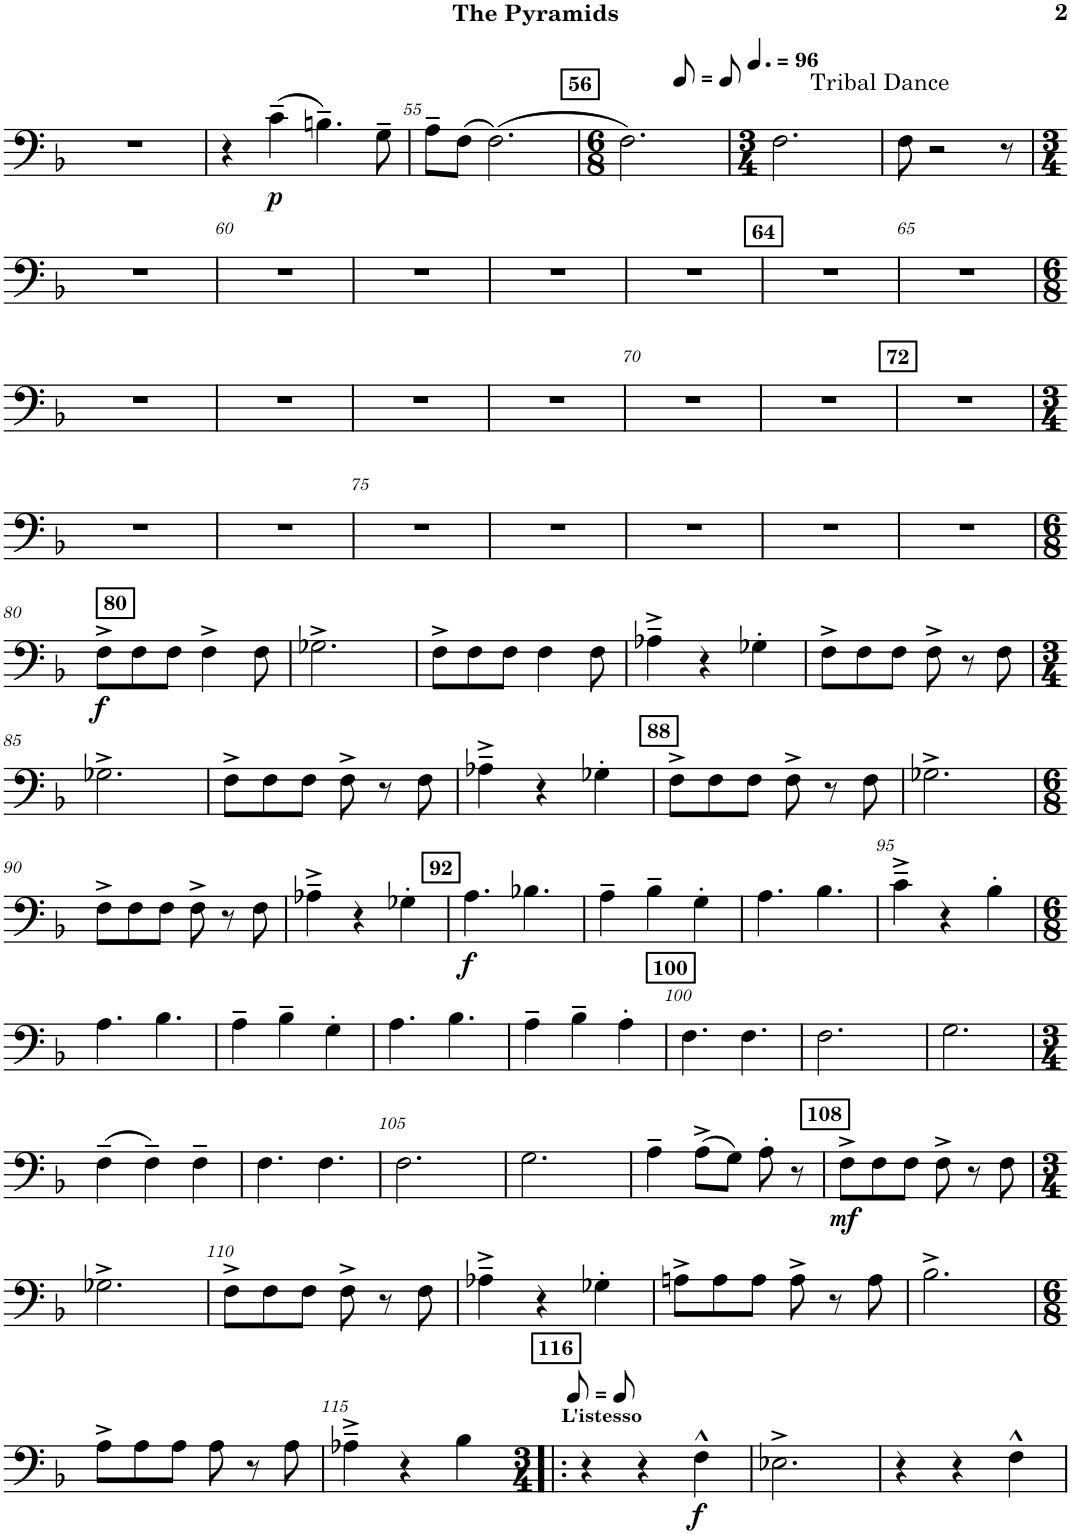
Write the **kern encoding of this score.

**kern	**dynam
*part1	*part1
*staff1	*staff1
*I"Euphonium	*
*I'Euph.	*
!!LO:PB:g=z
*clefF4	*
*k[b-]	*
*M4/4	*
=53	=53
1r	.
=54	=54
4r	.
!	!LO:DY:b
(4c~\	p
4.Bn~\)	.
8G~\	.
=55	=55
8A~\L	.
(8F\J	.
(2.F\)	.
!!LO:REH:place=s1:a:B:cj:fs=8:t=56
=56	=56
*M6/8	*
!LO:TX:a:t=Tribal Dance	!
2.F\)	.
=57	=57
*M3/4	*
2.F\	.
=58	=58
*M6/8	*
8F\	.
2r	.
*MM144	*
8r	.
!!LO:LB:g=z
=59	=59
*M3/4	*
2.r	.
=60	=60
*M6/8	*
2.r	.
=61	=61
*M3/4	*
2.r	.
=62	=62
*M6/8	*
2.r	.
=63	=63
*M3/4	*
2.r	.
!!LO:REH:place=s1:a:B:cj:fs=8:t=64
=64	=64
*M6/8	*
2.r	.
=65	=65
*M3/4	*
2.r	.
!!LO:LB:g=z
=66	=66
*M6/8	*
2.r	.
=67	=67
*M3/4	*
2.r	.
=68	=68
*M6/8	*
2.r	.
=69	=69
*M3/4	*
2.r	.
=70	=70
*M6/8	*
2.r	.
=71	=71
*M3/4	*
2.r	.
!!LO:REH:place=s1:a:B:cj:fs=8:t=72
=72	=72
*M6/8	*
2.r	.
!!LO:LB:g=z
=73	=73
*M3/4	*
2.r	.
=74	=74
*M6/8	*
2.r	.
=75	=75
*M3/4	*
2.r	.
=76	=76
*M6/8	*
2.r	.
=77	=77
*M3/4	*
2.r	.
=78	=78
*M6/8	*
2.r	.
=79	=79
*M3/4	*
2.r	.
!!LO:LB:g=z
!!LO:REH:place=s1:a:B:cj:fs=8:t=80
=80	=80
*M6/8	*
!	!LO:DY:b
8F^\L	f
8F\	.
8F\J	.
4F^\	.
8F\	.
=81	=81
*M3/4	*
2.G-X^\	.
=82	=82
*M6/8	*
8F^\L	.
8F\	.
8F\J	.
4F\	.
8F\	.
=83	=83
*M3/4	*
4A-X~^\	.
4r	.
4G-X'\	.
=84	=84
*M6/8	*
8F^\L	.
8F\	.
8F\J	.
8F^\	.
8r	.
8F\	.
!!LO:LB:g=z
=85	=85
*M3/4	*
2.G-X^\	.
=86	=86
*M6/8	*
8F^\L	.
8F\	.
8F\J	.
8F^\	.
8r	.
8F\	.
=87	=87
*M3/4	*
4A-X~^\	.
4r	.
4G-X'\	.
!!LO:REH:place=s1:a:B:cj:fs=8:t=88
=88	=88
*M6/8	*
8F^\L	.
8F\	.
8F\J	.
8F^\	.
8r	.
8F\	.
=89	=89
*M3/4	*
2.G-X^\	.
!!LO:LB:g=z
=90	=90
*M6/8	*
8F^\L	.
8F\	.
8F\J	.
8F^\	.
8r	.
8F\	.
=91	=91
*M3/4	*
4A-X~^\	.
4r	.
4G-X'\	.
!!LO:REH:place=s1:a:B:cj:fs=8:t=92
=92	=92
*M6/8	*
!	!LO:DY:b
4.A\	f
4.B-X\	.
=93	=93
*M3/4	*
4A~\	.
4B-~\	.
4G'\	.
=94	=94
*M6/8	*
4.A\	.
4.B-\	.
=95	=95
*M3/4	*
4c~^\	.
4r	.
4B-'\	.
!!LO:LB:g=z
=96	=96
*M6/8	*
4.A\	.
4.B-\	.
=97	=97
*M3/4	*
4A~\	.
4B-~\	.
4G'\	.
=98	=98
*M6/8	*
4.A\	.
4.B-\	.
=99	=99
*M3/4	*
4A~\	.
4B-~\	.
4A'\	.
!!LO:REH:place=s1:a:B:cj:fs=8:t=100
=100	=100
*M6/8	*
4.F\	.
4.F\	.
=101	=101
*M3/4	*
2.F\	.
=102	=102
*M6/8	*
2.G\	.
!!LO:LB:g=z
=103	=103
*M3/4	*
(4F~\	.
4F~\)	.
4F~\	.
=104	=104
*M6/8	*
4.F\	.
4.F\	.
=105	=105
*M3/4	*
2.F\	.
=106	=106
*M6/8	*
2.G\	.
=107	=107
*M3/4	*
4A~\	.
(8A^\L	.
8G\J)	.
8A'\	.
8r	.
!!LO:REH:place=s1:a:B:cj:fs=8:t=108
=108	=108
*M6/8	*
!	!LO:DY:b
8F^\L	mf
8F\	.
8F\J	.
8F^\	.
8r	.
8F\	.
!!LO:LB:g=z
=109	=109
*M3/4	*
2.G-X^\	.
=110	=110
*M6/8	*
8F^\L	.
8F\	.
8F\J	.
8F^\	.
8r	.
8F\	.
=111	=111
*M3/4	*
4A-X~^\	.
4r	.
4G-X'\	.
=112	=112
*M6/8	*
8An^\L	.
8A\	.
8A\J	.
8A^\	.
8r	.
8A\	.
=113	=113
*M3/4	*
2.B-^\	.
!!LO:LB:g=z
=114	=114
*M6/8	*
8A^\L	.
8A\	.
8A\J	.
8A\	.
8r	.
8A\	.
=115	=115
*M3/4	*
4A-X~^\	.
4r	.
4B-\	.
=116!|:	=116!|:
!!LO:REH:place=s1:a:B:cj:fs=8:t=116
*M3/4	*
*MM144	*
!LO:TX:a:B:t=L'istesso	!
4r	.
4r	.
!	!LO:DY:b
4F^^\	f
=117	=117
2.E-X^\	.
=118	=118
4r	.
4r	.
4F^^\	.
=	=
*-	*-
